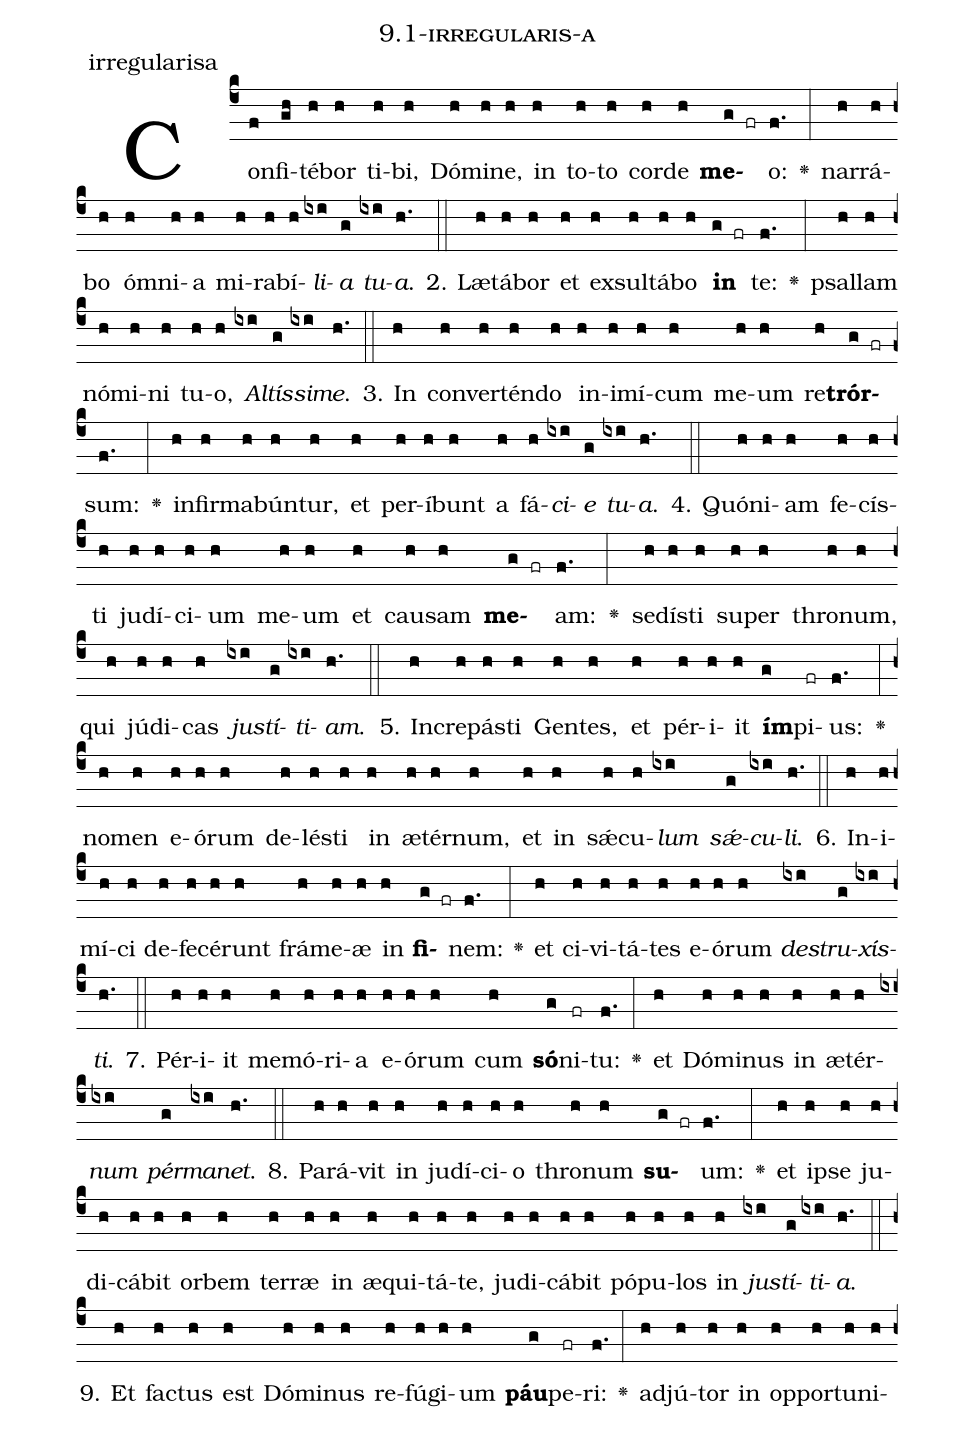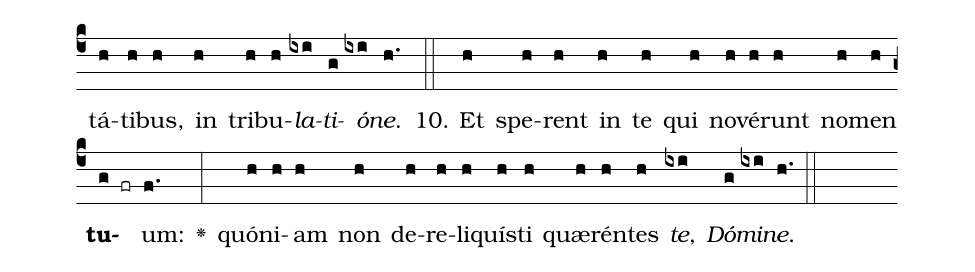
name: 9.1-irregularis-a;
annotation: irregularisa;
%%
(c4)Con(f)fi(gh)té(h)bor(h) ti(h)bi,(h) Dó(h)mi(h)ne,(h) in(h) to(h)to(h) cor(h)de(h) <b>me</b>(g fr)o:(f.) <v>\greheightstar</v>(:) nar(h)rá(h)bo(h) óm(h)ni(h)a(h) mi(h)ra(h)bí(h)<i>li</i>(ixi)<i>a</i>(g) <i>tu</i>(ixi)<i>a</i>.(h.) (::)
2. Læ(h)tá(h)bor(h) et(h) ex(h)sul(h)tá(h)bo(h) <b>in</b>(g fr) te:(f.) <v>\greheightstar</v>(:) psal(h)lam(h) nó(h)mi(h)ni(h) tu(h)o,(h) <i>Al</i>(ixi)<i>tís</i>(g)<i>si</i>(ixi)<i>me</i>.(h.) (::)
3. In(h) con(h)ver(h)tén(h)do(h) in(h)i(h)mí(h)cum(h) me(h)um(h) re(h)<b>trór</b>(g fr)sum:(f.) <v>\greheightstar</v>(:) in(h)fir(h)ma(h)bún(h)tur,(h) et(h) per(h)í(h)bunt(h) a(h) fá(h)<i>ci</i>(ixi)<i>e</i>(g) <i>tu</i>(ixi)<i>a</i>.(h.) (::)
4. Quón(h)i(h)am(h) fe(h)cís(h)ti(h) ju(h)dí(h)ci(h)um(h) me(h)um(h) et(h) cau(h)sam(h) <b>me</b>(g fr)am:(f.) <v>\greheightstar</v>(:) se(h)dís(h)ti(h) su(h)per(h) thro(h)num,(h) qui(h) jú(h)di(h)cas(h) <i>jus</i>(ixi)<i>tí</i>(g)<i>ti</i>(ixi)<i>am</i>.(h.) (::)
5. In(h)cre(h)pás(h)ti(h) Gen(h)tes,(h) et(h) pér(h)i(h)it(h) <b>ím</b>(g)pi(fr)us:(f.) <v>\greheightstar</v>(:) no(h)men(h) e(h)ó(h)rum(h) de(h)lés(h)ti(h) in(h) æ(h)tér(h)num,(h) et(h) in(h) sǽ(h)cu(h)<i>lum</i>(ixi) <i>sǽ</i>(g)<i>cu</i>(ixi)<i>li</i>.(h.) (::)
6. In(h)i(h)mí(h)ci(h) de(h)fe(h)cé(h)runt(h) frá(h)me(h)æ(h) in(h) <b>fi</b>(g fr)nem:(f.) <v>\greheightstar</v>(:) et(h) ci(h)vi(h)tá(h)tes(h) e(h)ó(h)rum(h) <i>de</i>(ixi)<i>stru</i>(g)<i>xís</i>(ixi)<i>ti</i>.(h.) (::)
7. Pér(h)i(h)it(h) me(h)mó(h)ri(h)a(h) e(h)ó(h)rum(h) cum(h) <b>só</b>(g)ni(fr)tu:(f.) <v>\greheightstar</v>(:) et(h) Dó(h)mi(h)nus(h) in(h) æ(h)tér(h)<i>num</i>(ixi) <i>pér</i>(g)<i>ma</i>(ixi)<i>net</i>.(h.) (::)
8. Pa(h)rá(h)vit(h) in(h) ju(h)dí(h)ci(h)o(h) thro(h)num(h) <b>su</b>(g fr)um:(f.) <v>\greheightstar</v>(:) et(h) ip(h)se(h) ju(h)di(h)cá(h)bit(h) or(h)bem(h) ter(h)ræ(h) in(h) æ(h)qui(h)tá(h)te,(h) ju(h)di(h)cá(h)bit(h) pó(h)pu(h)los(h) in(h) <i>jus</i>(ixi)<i>tí</i>(g)<i>ti</i>(ixi)<i>a</i>.(h.) (::)
9. Et(h) fac(h)tus(h) est(h) Dó(h)mi(h)nus(h) re(h)fú(h)gi(h)um(h) <b>páu</b>(g)pe(fr)ri:(f.) <v>\greheightstar</v>(:) ad(h)jú(h)tor(h) in(h) op(h)por(h)tu(h)ni(h)tá(h)ti(h)bus,(h) in(h) tri(h)bu(h)<i>la</i>(ixi)<i>ti</i>(g)<i>ó</i>(ixi)<i>ne</i>.(h.) (::)
10. Et(h) spe(h)rent(h) in(h) te(h) qui(h) no(h)vé(h)runt(h) no(h)men(h) <b>tu</b>(g fr)um:(f.) <v>\greheightstar</v>(:) quón(h)i(h)am(h) non(h) de(h)re(h)li(h)quís(h)ti(h) quæ(h)rén(h)tes(h) <i>te</i>,(ixi) <i>Dó</i>(g)<i>mi</i>(ixi)<i>ne</i>.(h.) (::)
